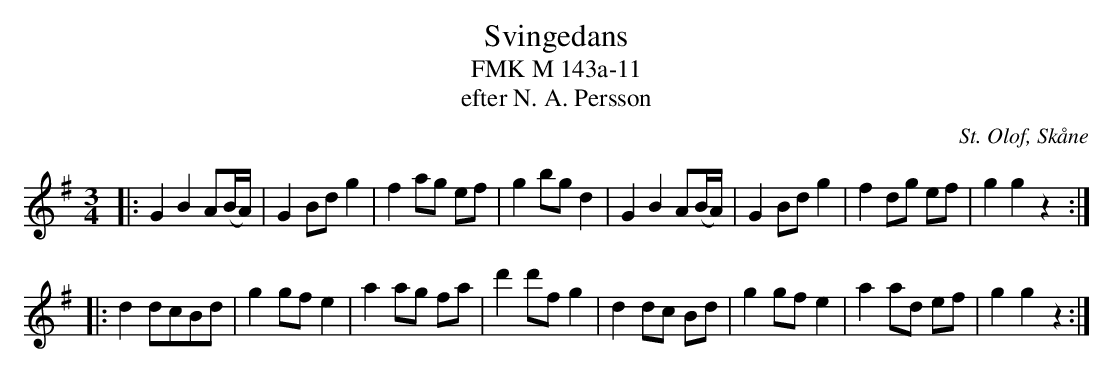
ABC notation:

X:1
T:Svingedans
T:FMK M 143a-11
T:efter N. A. Persson
O:St. Olof, Skåne
M:3/4
L:1/8
Q:1/4=108
K:G
|: G2 B2 A(B/A/) | G2 Bd g2 | f2 ag ef | g2 bg d2 | G2 B2 A(B/A/) | G2 Bd g2 | f2 dg ef | g2 g2 z2 :|
|: d2 dcBd | g2 gf e2 | a2 ag fa | d'2 d'f g2 | d2 dc Bd | g2 gf e2 | a2 ad ef | g2 g2 z2 :|
